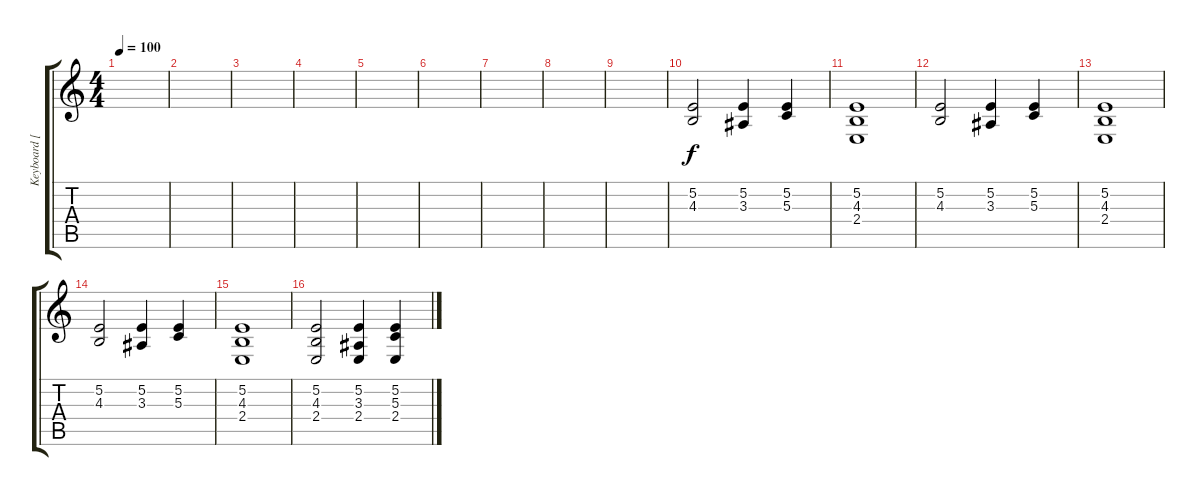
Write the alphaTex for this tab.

\track ("Keyboard [Tuomas]" "Keyboard [") {instrument stringensemble1}
\staff {score tabs}
\tuning (E4 B3 G3 D3 A2 E2) {hide}
\ts (4 4)
\tempo 100
\clef g2
\ks c
|
|
|
|
|
|
|
|
|
(5.2 4.3).2{instrument choiraahs} (5.2 3.3).4 (5.2 5.3).4 |
(5.2 4.3 2.4).1 |
(5.2 4.3).2 (5.2 3.3).4 (5.2 5.3).4 |
(5.2 4.3 2.4).1 |
(5.2 4.3).2 (5.2 3.3).4 (5.2 5.3).4 |
(5.2 4.3 2.4).1 |
(5.2 4.3 2.4).2 (5.2 3.3 2.4).4 (5.2 5.3 2.4).4
